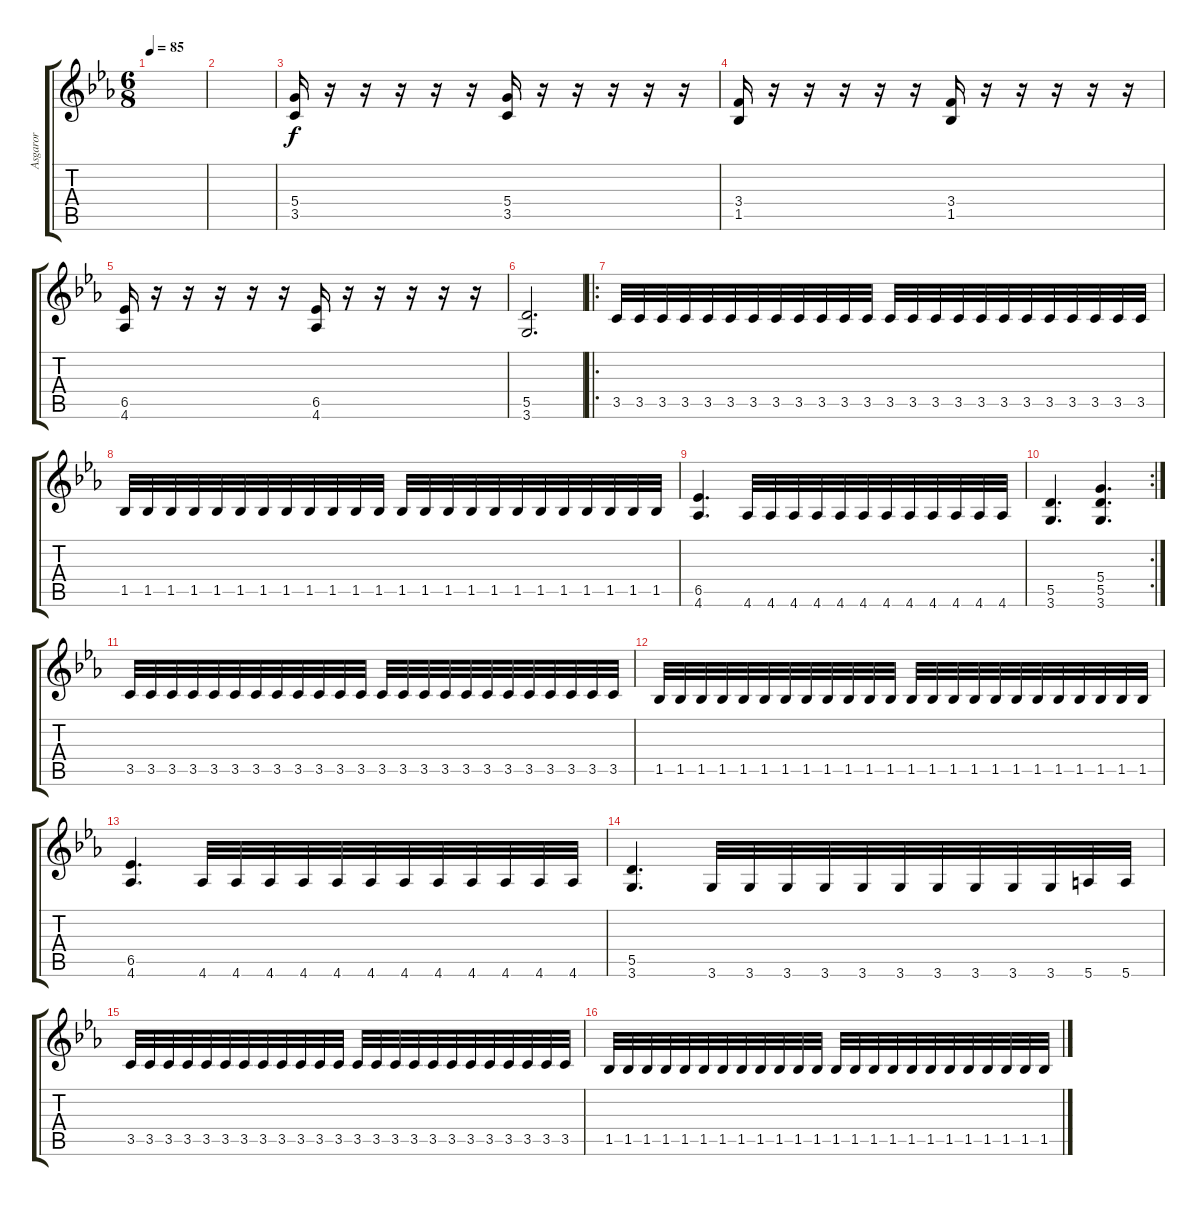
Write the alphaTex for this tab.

\track ("Asgaror" "Asgaror") {instrument distortionguitar}
\staff {score tabs}
\tuning (E4 B3 G3 D3 A2 E2) {hide}
\ts (6 8)
\tempo 85
\clef g2
\ks cminor
|
|
(5.4 3.5).16 r.16 r.16 r.16 r.16 r.16 (5.4 3.5).16 r.16 r.16 r.16 r.16 r.16 |
(3.4 1.5).16 r.16 r.16 r.16 r.16 r.16 (3.4 1.5).16 r.16 r.16 r.16 r.16 r.16 |
(6.5 4.6).16 r.16 r.16 r.16 r.16 r.16 (6.5 4.6).16 r.16 r.16 r.16 r.16 r.16 |
(5.5 3.6).2{d} |
\ro
3.5.32 3.5.32 3.5.32 3.5.32 3.5.32 3.5.32 3.5.32 3.5.32 3.5.32 3.5.32 3.5.32 3.5.32 3.5.32 3.5.32 3.5.32 3.5.32 3.5.32 3.5.32 3.5.32 3.5.32 3.5.32 3.5.32 3.5.32 3.5.32 |
1.5.32 1.5.32 1.5.32 1.5.32 1.5.32 1.5.32 1.5.32 1.5.32 1.5.32 1.5.32 1.5.32 1.5.32 1.5.32 1.5.32 1.5.32 1.5.32 1.5.32 1.5.32 1.5.32 1.5.32 1.5.32 1.5.32 1.5.32 1.5.32 |
(6.5 4.6).4{d} 4.6.32 4.6.32 4.6.32 4.6.32 4.6.32 4.6.32 4.6.32 4.6.32 4.6.32 4.6.32 4.6.32 4.6.32 |
\rc 2
(5.5 3.6).4{d} (5.4 5.5 3.6).4{d} |
3.5.32 3.5.32 3.5.32 3.5.32 3.5.32 3.5.32 3.5.32 3.5.32 3.5.32 3.5.32 3.5.32 3.5.32 3.5.32 3.5.32 3.5.32 3.5.32 3.5.32 3.5.32 3.5.32 3.5.32 3.5.32 3.5.32 3.5.32 3.5.32 |
1.5.32 1.5.32 1.5.32 1.5.32 1.5.32 1.5.32 1.5.32 1.5.32 1.5.32 1.5.32 1.5.32 1.5.32 1.5.32 1.5.32 1.5.32 1.5.32 1.5.32 1.5.32 1.5.32 1.5.32 1.5.32 1.5.32 1.5.32 1.5.32 |
(6.5 4.6).4{d} 4.6.32 4.6.32 4.6.32 4.6.32 4.6.32 4.6.32 4.6.32 4.6.32 4.6.32 4.6.32 4.6.32 4.6.32 |
(5.5 3.6).4{d} 3.6.32 3.6.32 3.6.32 3.6.32 3.6.32 3.6.32 3.6.32 3.6.32 3.6.32 3.6.32 5.6.32 5.6.32 |
3.5.32 3.5.32 3.5.32 3.5.32 3.5.32 3.5.32 3.5.32 3.5.32 3.5.32 3.5.32 3.5.32 3.5.32 3.5.32 3.5.32 3.5.32 3.5.32 3.5.32 3.5.32 3.5.32 3.5.32 3.5.32 3.5.32 3.5.32 3.5.32 |
1.5.32 1.5.32 1.5.32 1.5.32 1.5.32 1.5.32 1.5.32 1.5.32 1.5.32 1.5.32 1.5.32 1.5.32 1.5.32 1.5.32 1.5.32 1.5.32 1.5.32 1.5.32 1.5.32 1.5.32 1.5.32 1.5.32 1.5.32 1.5.32
